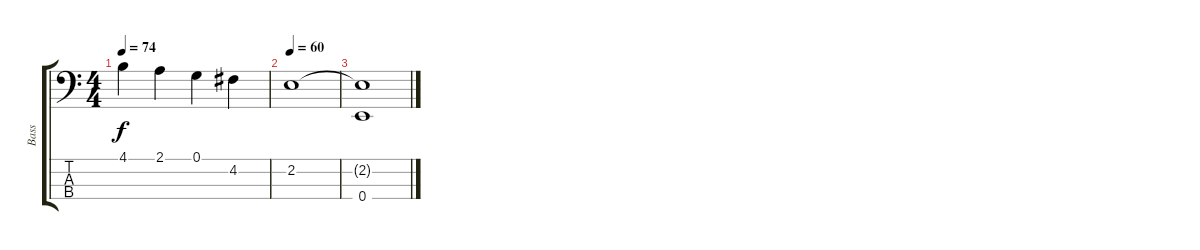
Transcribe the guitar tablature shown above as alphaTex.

\track ("Bass" "Bass") {instrument electricbassfinger}
\staff {score tabs}
\tuning (G2 D2 A1 E1) {hide}
\ts (4 4)
\tempo 74
\clef f4
\ks c
4.1.4{dy f} 2.1.4 0.1.4 4.2.4 |
\tempo 60
2.2.1{volume 0} |
(2.2{t} 0.4).1
